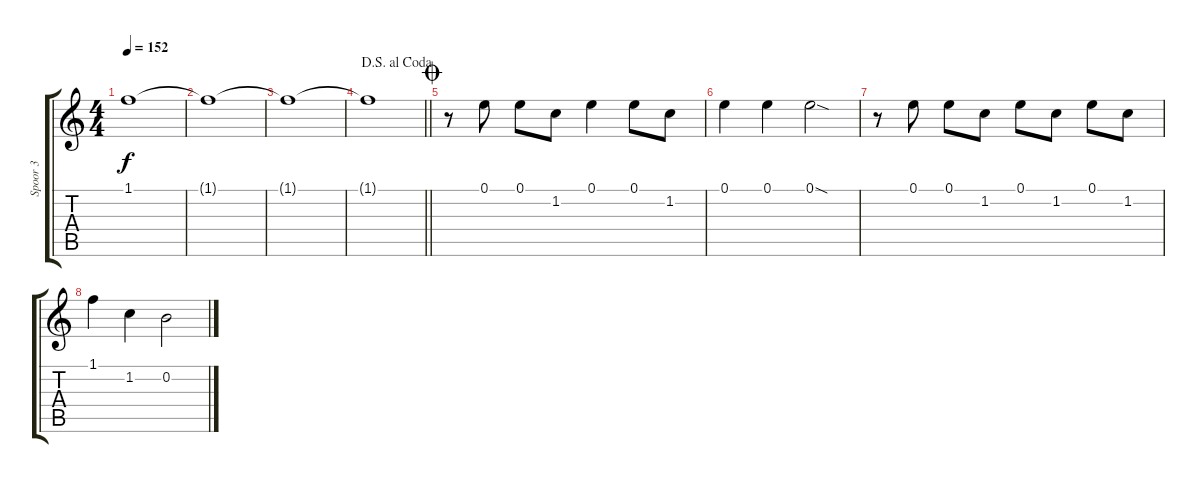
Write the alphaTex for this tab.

\track ("Spoor 3" "Spoor 3") {instrument acousticguitarsteel}
\staff {score tabs}
\tuning (E4 B3 G3 D3 A2 E2) {hide}
\ts (4 4)
\tempo 152
\clef g2
\ks c
1.1.1{dy f} |
1.1{t}.1 |
1.1{t}.1 |
\jump dalsegnoalcoda
\barLineRight lightlight
1.1{t}.1 |
\jump coda
r.8 0.1.8 0.1.8 1.2.8 0.1.4 0.1.8 1.2.8 |
0.1.4 0.1.4 0.1{sod}.2 |
r.8 0.1.8 0.1.8 1.2.8 0.1.8 1.2.8 0.1.8 1.2.8 |
1.1.4 1.2.4 0.2.2
